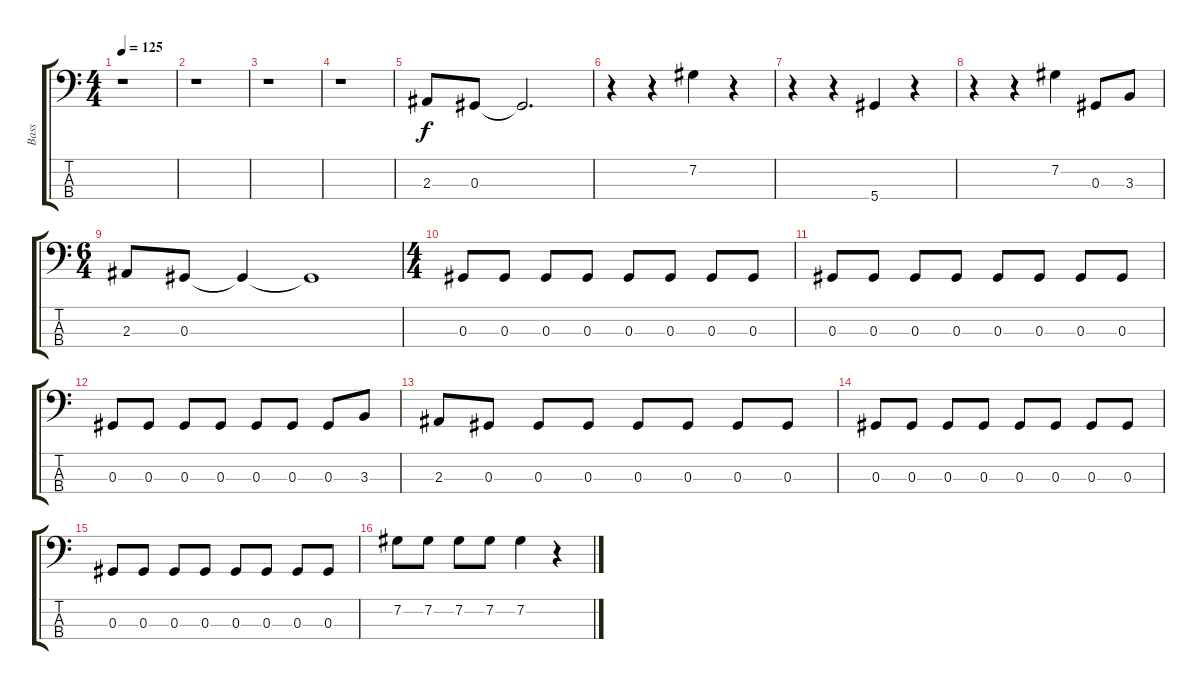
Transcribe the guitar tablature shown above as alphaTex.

\track ("Bass" "Bass") {instrument electricbassfinger}
\staff {score tabs}
\tuning (Gb2 Db2 Ab1 Eb1) {hide}
\ts (4 4)
\tempo 125
\clef f4
\ks c
r.1{dy f volume 16 instrument electricbassfinger} |
r.1 |
r.1 |
r.1 |
2.3.8 0.3.8 0.3{t}.2{d} |
r.4 r.4 7.2.4 r.4 |
r.4 r.4 5.4.4 r.4 |
r.4 r.4 7.2.4 0.3.8 3.3.8 |
\ts (6 4)
2.3.8 0.3.8 0.3{t}.4 0.3{t}.1 |
\ts (4 4)
0.3.8 0.3.8 0.3.8 0.3.8 0.3.8 0.3.8 0.3.8 0.3.8 |
0.3.8 0.3.8 0.3.8 0.3.8 0.3.8 0.3.8 0.3.8 0.3.8 |
0.3.8 0.3.8 0.3.8 0.3.8 0.3.8 0.3.8 0.3.8 3.3.8 |
2.3.8 0.3.8 0.3.8 0.3.8 0.3.8 0.3.8 0.3.8 0.3.8 |
0.3.8 0.3.8 0.3.8 0.3.8 0.3.8 0.3.8 0.3.8 0.3.8 |
0.3.8 0.3.8 0.3.8 0.3.8 0.3.8 0.3.8 0.3.8 0.3.8 |
7.2.8 7.2.8 7.2.8 7.2.8 7.2.4 r.4
